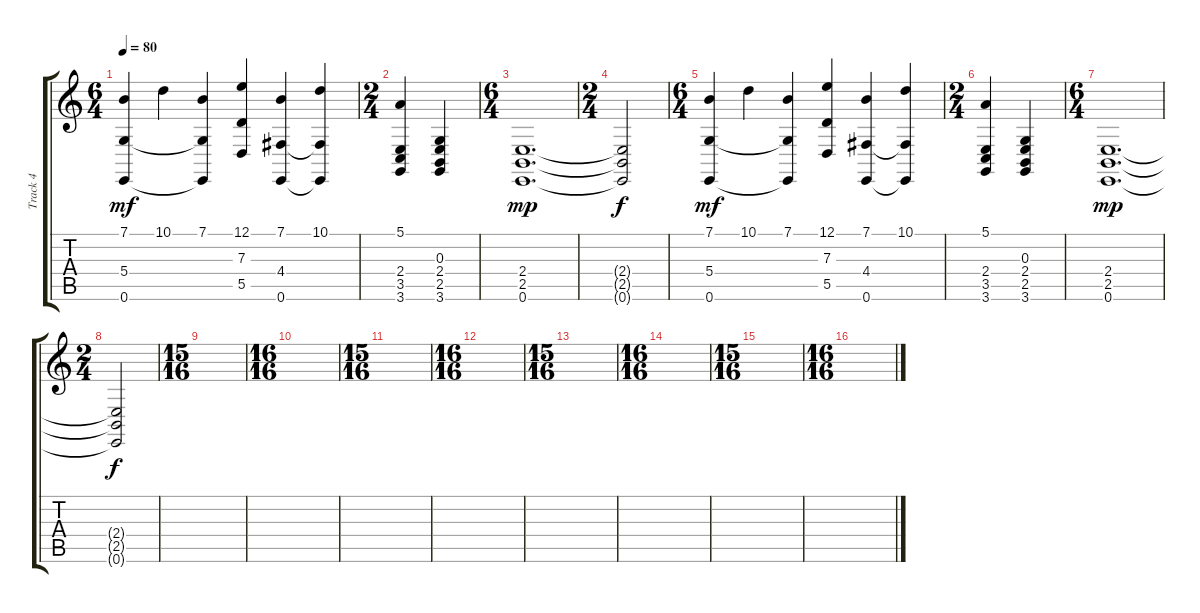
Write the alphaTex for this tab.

\track ("Track 4" "Track 4") {instrument stringensemble1}
\staff {score tabs}
\tuning (E4 B3 G3 D3 A2 E2) {hide}
\ts (6 4)
\tempo 80
\clef g2
\ks c
(7.1 5.4 0.6).4{dy mf} 10.1.4 (7.1 5.4{t} 0.6{t}).4 (12.1 7.3 5.5).4 (7.1 4.4 0.6).4 (10.1 4.4{t} 0.6{t}).4 |
\ts (2 4)
(5.1 2.4 3.5 3.6).4 (0.3 2.4 2.5 3.6).4 |
\ts (6 4)
(2.4 2.5 0.6).1{d dy mp} |
\ts (2 4)
(2.4{t} 2.5{t} 0.6{t}).2{dy f} |
\ts (6 4)
(7.1 5.4 0.6).4{dy mf} 10.1.4 (7.1 5.4{t} 0.6{t}).4 (12.1 7.3 5.5).4 (7.1 4.4 0.6).4 (10.1 4.4{t} 0.6{t}).4 |
\ts (2 4)
(5.1 2.4 3.5 3.6).4 (0.3 2.4 2.5 3.6).4 |
\ts (6 4)
(2.4 2.5 0.6).1{d dy mp} |
\ts (2 4)
(2.4{t} 2.5{t} 0.6{t}).2{dy f} |
\ts (15 16)
|
\ts (16 16)
|
\ts (15 16)
|
\ts (16 16)
|
\ts (15 16)
|
\ts (16 16)
|
\ts (15 16)
|
\ts (16 16)
